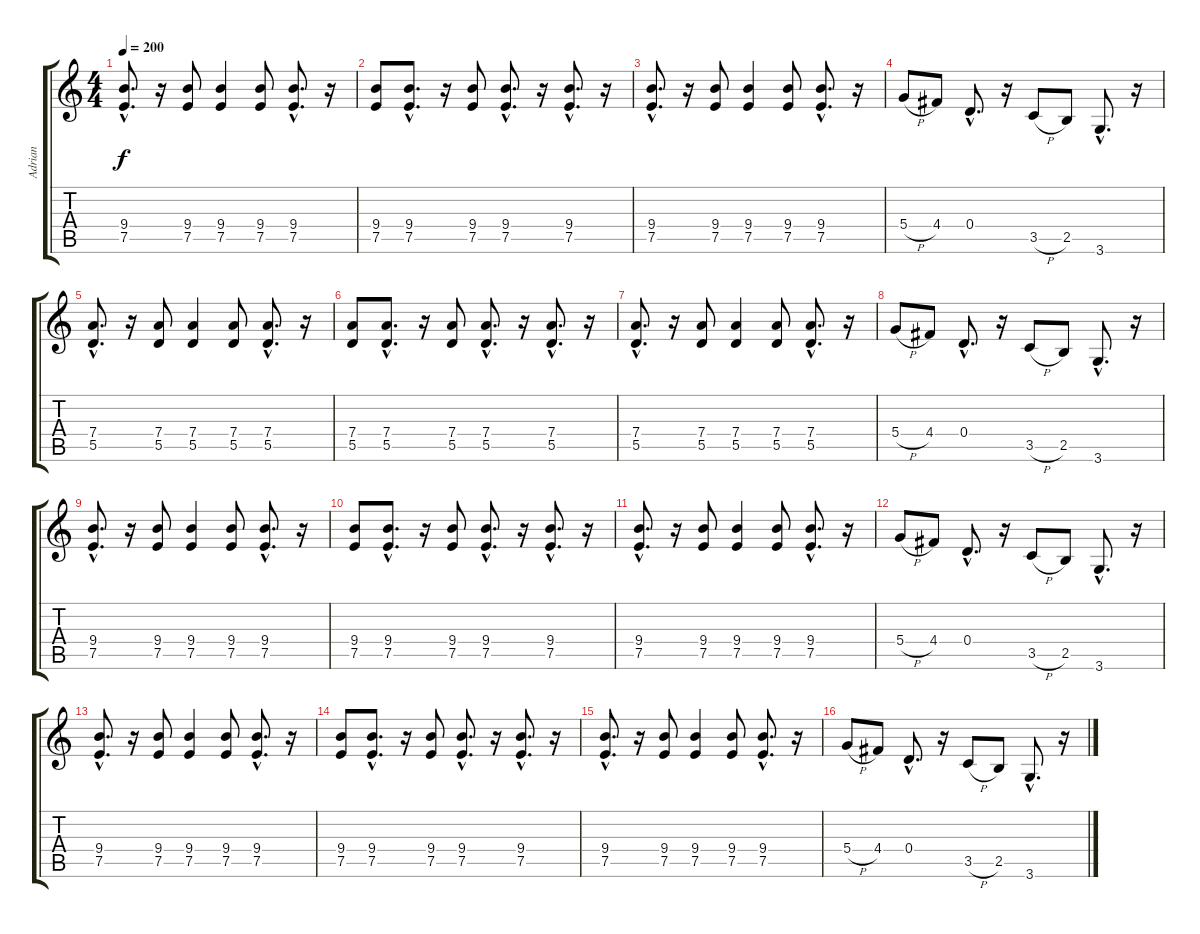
\track ("Adrian" "Adrian") {instrument distortionguitar}
\staff {score tabs}
\tuning (E4 B3 G3 D3 A2 E2) {hide}
\ts (4 4)
\tempo 200
\clef g2
\ks c
(9.4{hac} 7.5{hac}).8{d dy f} r.16 (9.4 7.5).8 (9.4 7.5).4 (9.4 7.5).8 (9.4{hac} 7.5{hac}).8{d} r.16 |
(9.4 7.5).8 (9.4{hac} 7.5{hac}).8{d} r.16 (9.4 7.5).8 (9.4{hac} 7.5{hac}).8{d} r.16 (9.4{hac} 7.5{hac}).8{d} r.16 |
(9.4{hac} 7.5{hac}).8{d} r.16 (9.4 7.5).8 (9.4 7.5).4 (9.4 7.5).8 (9.4{hac} 7.5{hac}).8{d} r.16 |
5.4{h}.8 4.4.8 0.4{hac}.8{d} r.16 3.5{h}.8 2.5.8 3.6{hac}.8{d} r.16 |
(7.4{hac} 5.5{hac}).8{d} r.16 (7.4 5.5).8 (7.4 5.5).4 (7.4 5.5).8 (7.4{hac} 5.5{hac}).8{d} r.16 |
(7.4 5.5).8 (7.4{hac} 5.5{hac}).8{d} r.16 (7.4 5.5).8 (7.4{hac} 5.5{hac}).8{d} r.16 (7.4{hac} 5.5{hac}).8{d} r.16 |
(7.4{hac} 5.5{hac}).8{d} r.16 (7.4 5.5).8 (7.4 5.5).4 (7.4 5.5).8 (7.4{hac} 5.5{hac}).8{d} r.16 |
5.4{h}.8 4.4.8 0.4{hac}.8{d} r.16 3.5{h}.8 2.5.8 3.6{hac}.8{d} r.16 |
(9.4{hac} 7.5{hac}).8{d} r.16 (9.4 7.5).8 (9.4 7.5).4 (9.4 7.5).8 (9.4{hac} 7.5{hac}).8{d} r.16 |
(9.4 7.5).8 (9.4{hac} 7.5{hac}).8{d} r.16 (9.4 7.5).8 (9.4{hac} 7.5{hac}).8{d} r.16 (9.4{hac} 7.5{hac}).8{d} r.16 |
(9.4{hac} 7.5{hac}).8{d} r.16 (9.4 7.5).8 (9.4 7.5).4 (9.4 7.5).8 (9.4{hac} 7.5{hac}).8{d} r.16 |
5.4{h}.8 4.4.8 0.4{hac}.8{d} r.16 3.5{h}.8 2.5.8 3.6{hac}.8{d} r.16 |
(9.4{hac} 7.5{hac}).8{d} r.16 (9.4 7.5).8 (9.4 7.5).4 (9.4 7.5).8 (9.4{hac} 7.5{hac}).8{d} r.16 |
(9.4 7.5).8 (9.4{hac} 7.5{hac}).8{d} r.16 (9.4 7.5).8 (9.4{hac} 7.5{hac}).8{d} r.16 (9.4{hac} 7.5{hac}).8{d} r.16 |
(9.4{hac} 7.5{hac}).8{d} r.16 (9.4 7.5).8 (9.4 7.5).4 (9.4 7.5).8 (9.4{hac} 7.5{hac}).8{d} r.16 |
5.4{h}.8 4.4.8 0.4{hac}.8{d} r.16 3.5{h}.8 2.5.8 3.6{hac}.8{d} r.16
